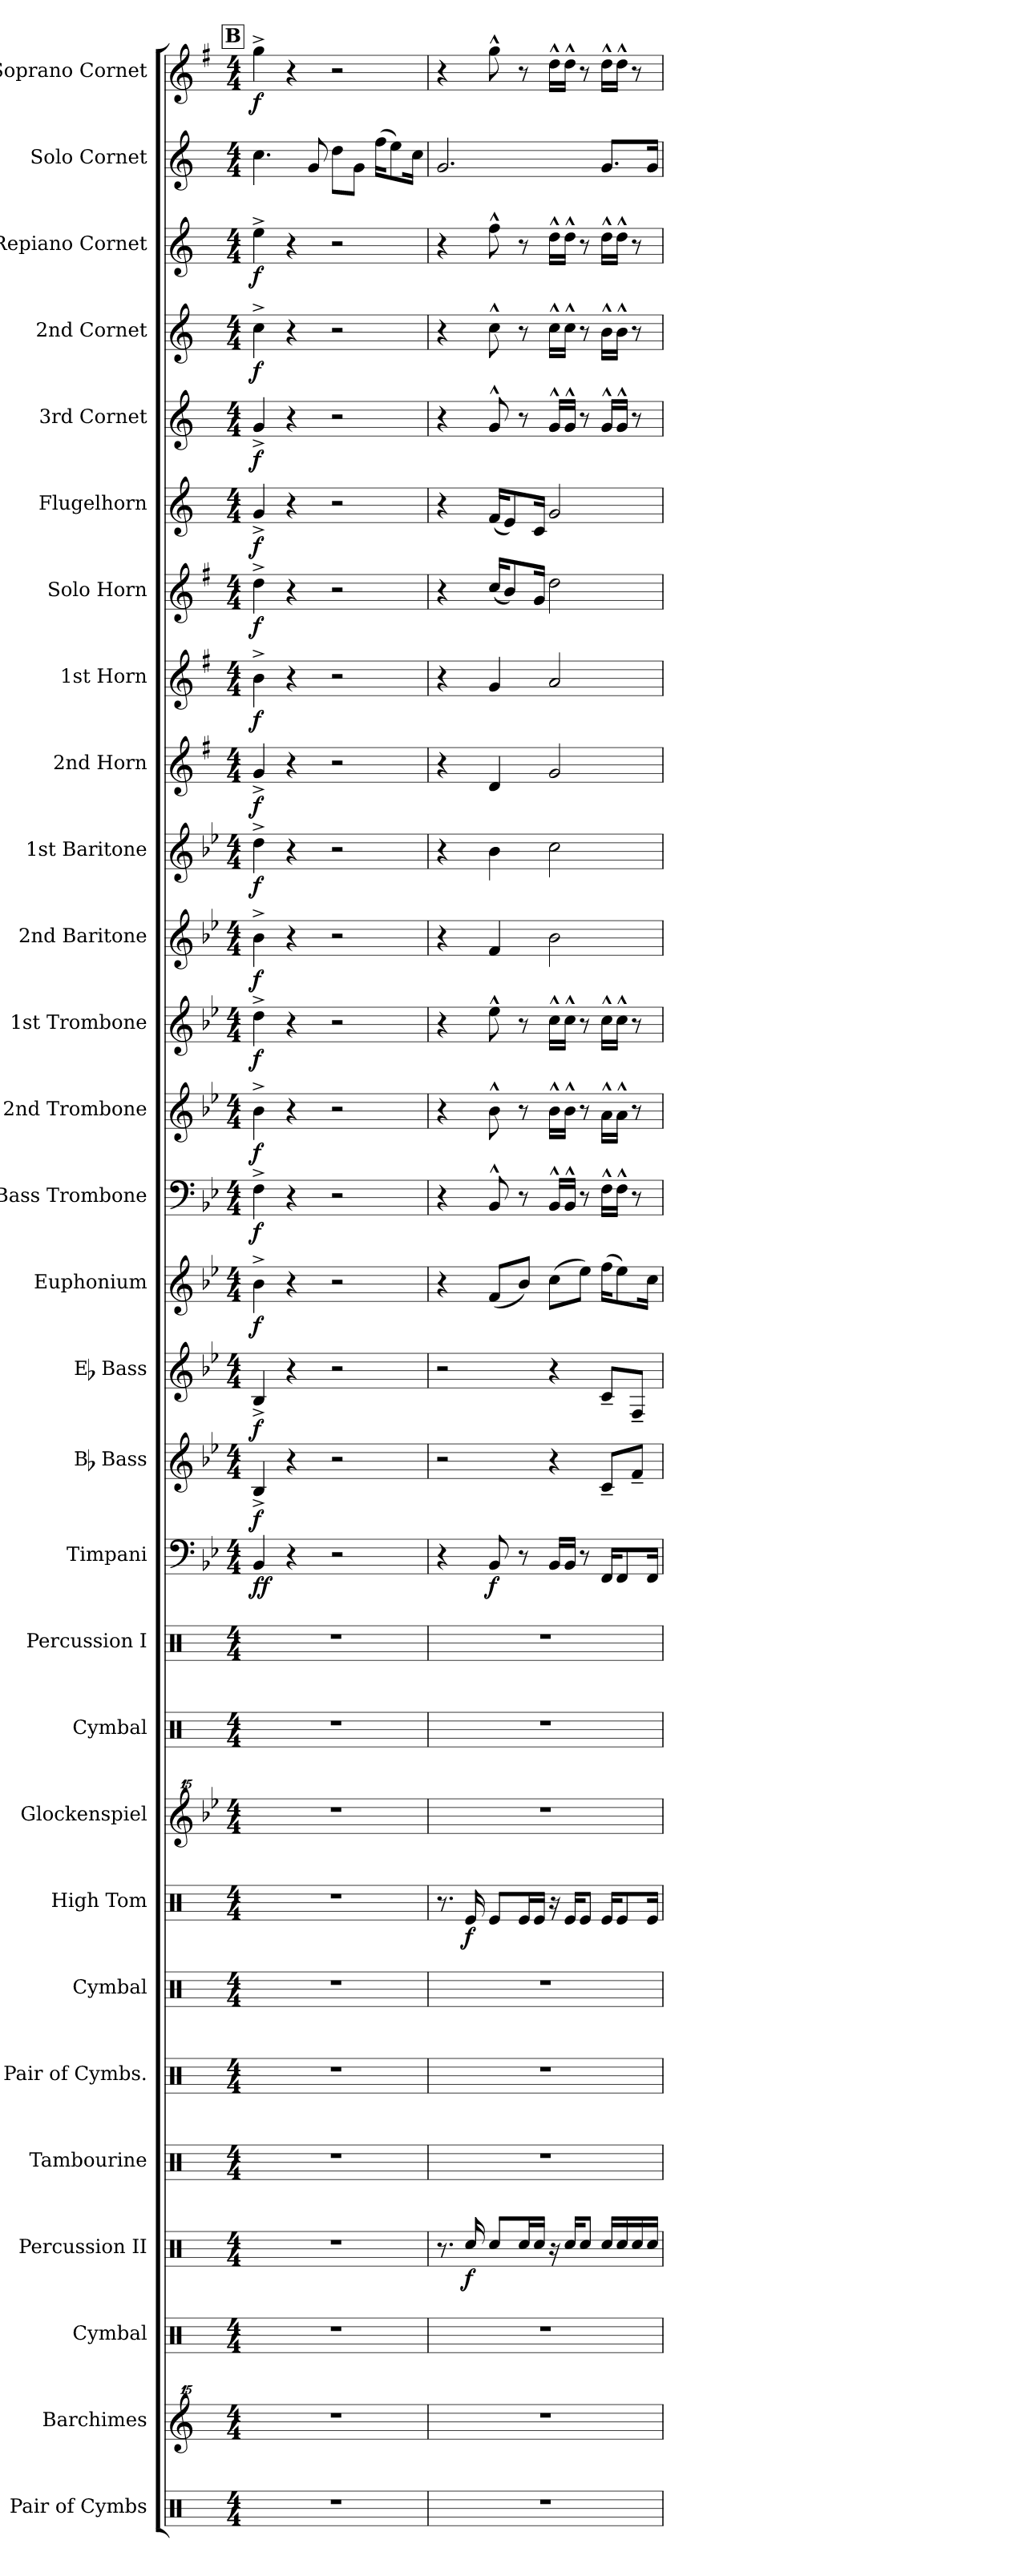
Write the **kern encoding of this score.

**kern	**kern	**kern	**kern	**dynam	**kern	**kern	**kern	**kern	**dynam	**kern	**kern	**kern	**kern	**dynam	**kern	**dynam	**kern	**dynam	**kern	**dynam	**kern	**dynam	**kern	**dynam	**kern	**dynam	**kern	**dynam	**kern	**dynam	**kern	**dynam	**kern	**dynam	**kern	**dynam	**kern	**dynam	**kern	**dynam	**kern	**dynam	**kern	**dynam	**kern	**kern	**dynam
*part29	*part28	*part27	*part26	*part26	*part25	*part24	*part23	*part22	*part22	*part21	*part20	*part19	*part18	*part18	*part17	*part17	*part16	*part16	*part15	*part15	*part14	*part14	*part13	*part13	*part12	*part12	*part11	*part11	*part10	*part10	*part9	*part9	*part8	*part8	*part7	*part7	*part6	*part6	*part5	*part5	*part4	*part4	*part3	*part3	*part2	*part1	*part1
*staff29	*staff28	*staff27	*staff26	*staff26	*staff25	*staff24	*staff23	*staff22	*staff22	*staff21	*staff20	*staff19	*staff18	*staff18	*staff17	*staff17	*staff16	*staff16	*staff15	*staff15	*staff14	*staff14	*staff13	*staff13	*staff12	*staff12	*staff11	*staff11	*staff10	*staff10	*staff9	*staff9	*staff8	*staff8	*staff7	*staff7	*staff6	*staff6	*staff5	*staff5	*staff4	*staff4	*staff3	*staff3	*staff2	*staff1	*staff1
*I"Pair of Cymbs	*I"Barchimes	*I"Cymbal	*I"Percussion II	*	*I"Tambourine	*I"Pair of Cymbs.	*I"Cymbal	*I"High Tom	*	*I"Glockenspiel	*I"Cymbal	*I"Percussion I	*I"Timpani	*	*I"Bb Bass	*	*I"Eb Bass	*	*I"Euphonium	*	*I"Bass Trombone	*	*I"2nd Trombone	*	*I"1st Trombone	*	*I"2nd Baritone	*	*I"1st Baritone	*	*I"2nd Horn	*	*I"1st Horn	*	*I"Solo Horn	*	*I"Flugelhorn	*	*I"3rd Cornet	*	*I"2nd Cornet	*	*I"Repiano Cornet	*	*I"Solo Cornet	*I"Soprano Cornet	*
*I'Pair Cym.	*I'Bachm.	*I'Cym.	*I'Perc. II	*	*I'Tamb.	*I'Pair Cym.	*I'Cym.	*I'H. To.	*	*I'Glk.	*I'Cym.	*I'Perc. I	*I'Timp.	*	*I'Bb Bass	*	*I'Eb Bass	*	*I'Euph.	*	*I'B. Trb.	*	*I'2nd Trb.	*	*I'1st Trb.	*	*I'2nd Bar.	*	*I'1st Bar.	*	*I'2nd Hn.	*	*I'1st Hn.	*	*I'Solo Hn.	*	*I'Flugel.	*	*I'3rd Cnt.	*	*I'2nd Cnt.	*	*I'Rep. Cnt.	*	*I'Solo Cnt.	*I'Sop. Cnt.	*
*clefX	*clefG^^2	*clefX	*clefX	*	*clefX	*clefX	*clefX	*clefX	*	*clefG^^2	*clefX	*clefX	*clefF4	*	*clefG2	*	*clefG2	*	*clefG2	*	*clefF4	*	*clefG2	*	*clefG2	*	*clefG2	*	*clefG2	*	*clefG2	*	*clefG2	*	*clefG2	*	*clefG2	*	*clefG2	*	*clefG2	*	*clefG2	*	*clefG2	*clefG2	*
*	*	*	*	*	*	*	*	*	*	*	*	*	*	*	*ITrd15c26	*	*ITrd12c21	*	*ITrd8c14	*	*	*	*ITrd8c14	*	*ITrd8c14	*	*ITrd8c14	*	*ITrd8c14	*	*ITrd5c9	*	*ITrd5c9	*	*ITrd5c9	*	*ITrd1c2	*	*ITrd1c2	*	*ITrd1c2	*	*ITrd1c2	*	*ITrd1c2	*ITrd-2c-3	*
*k[]	*k[]	*k[]	*k[]	*	*k[]	*k[]	*k[]	*k[]	*	*k[b-e-]	*k[]	*k[]	*k[b-e-]	*	*k[b-e-]	*	*k[b-e-]	*	*k[b-e-]	*	*k[b-e-]	*	*k[b-e-]	*	*k[b-e-]	*	*k[b-e-]	*	*k[b-e-]	*	*k[b-e-]	*	*k[b-e-]	*	*k[b-e-]	*	*k[b-e-]	*	*k[b-e-]	*	*k[b-e-]	*	*k[b-e-]	*	*k[b-e-]	*k[b-e-]	*
*M4/4	*M4/4	*M4/4	*M4/4	*	*M4/4	*M4/4	*M4/4	*M4/4	*	*M4/4	*M4/4	*M4/4	*M4/4	*	*M4/4	*	*M4/4	*	*M4/4	*	*M4/4	*	*M4/4	*	*M4/4	*	*M4/4	*	*M4/4	*	*M4/4	*	*M4/4	*	*M4/4	*	*M4/4	*	*M4/4	*	*M4/4	*	*M4/4	*	*M4/4	*M4/4	*
!!LO:REH:place=s1:a:B:fs=14.2249:t=B
=17	=17	=17	=17	=17	=17	=17	=17	=17	=17	=17	=17	=17	=17	=17	=17	=17	=17	=17	=17	=17	=17	=17	=17	=17	=17	=17	=17	=17	=17	=17	=17	=17	=17	=17	=17	=17	=17	=17	=17	=17	=17	=17	=17	=17	=17	=17	=17
!	!	!	!	!	!	!	!	!	!	!	!	!	!	!LO:DY:b	!	!LO:DY:b	!	!LO:DY:b	!	!LO:DY:b	!	!LO:DY:b	!	!LO:DY:b	!	!LO:DY:b	!	!LO:DY:b	!	!LO:DY:b	!	!LO:DY:b	!	!LO:DY:b	!	!LO:DY:b	!	!LO:DY:b	!	!LO:DY:b	!	!LO:DY:b	!	!LO:DY:b	!	!	!LO:DY:b
1r	1r	1r	1r	.	1r	1r	1r	1r	.	1r	1r	1r	4BB-/	ff	4BBB-^/	f	4BB-^/	f	4B-^\	f	4F^\	f	4B-^\	f	4d^\	f	4B-^\	f	4d^\	f	4B-^/	f	4d^\	f	4f^\	f	4f^/	f	4f^/	f	4b-^\	f	4dd^\	f	4.b-\	4bb-^\	f
.	.	.	.	.	.	.	.	.	.	.	.	.	4r	.	4r	.	4r	.	4r	.	4r	.	4r	.	4r	.	4r	.	4r	.	4r	.	4r	.	4r	.	4r	.	4r	.	4r	.	4r	.	.	4r	.
.	.	.	.	.	.	.	.	.	.	.	.	.	.	.	.	.	.	.	.	.	.	.	.	.	.	.	.	.	.	.	.	.	.	.	.	.	.	.	.	.	.	.	.	.	8f/	.	.
.	.	.	.	.	.	.	.	.	.	.	.	.	2r	.	2r	.	2r	.	2r	.	2r	.	2r	.	2r	.	2r	.	2r	.	2r	.	2r	.	2r	.	2r	.	2r	.	2r	.	2r	.	8cc\L	2r	.
.	.	.	.	.	.	.	.	.	.	.	.	.	.	.	.	.	.	.	.	.	.	.	.	.	.	.	.	.	.	.	.	.	.	.	.	.	.	.	.	.	.	.	.	.	8f\J	.	.
.	.	.	.	.	.	.	.	.	.	.	.	.	.	.	.	.	.	.	.	.	.	.	.	.	.	.	.	.	.	.	.	.	.	.	.	.	.	.	.	.	.	.	.	.	(16ee-\KL	.	.
.	.	.	.	.	.	.	.	.	.	.	.	.	.	.	.	.	.	.	.	.	.	.	.	.	.	.	.	.	.	.	.	.	.	.	.	.	.	.	.	.	.	.	.	.	8dd\)	.	.
.	.	.	.	.	.	.	.	.	.	.	.	.	.	.	.	.	.	.	.	.	.	.	.	.	.	.	.	.	.	.	.	.	.	.	.	.	.	.	.	.	.	.	.	.	16b-\Jk	.	.
!!LO:PB:g=z
=18	=18	=18	=18	=18	=18	=18	=18	=18	=18	=18	=18	=18	=18	=18	=18	=18	=18	=18	=18	=18	=18	=18	=18	=18	=18	=18	=18	=18	=18	=18	=18	=18	=18	=18	=18	=18	=18	=18	=18	=18	=18	=18	=18	=18	=18	=18	=18
1r	1r	1r	8.r	.	1r	1r	1r	8.r	.	1r	1r	1r	4r	.	2r	.	2r	.	4r	.	4r	.	4r	.	4r	.	4r	.	4r	.	4r	.	4r	.	4r	.	4r	.	4r	.	4r	.	4r	.	2.f/	4r	.
!	!	!	!	!LO:DY:b	!	!	!	!	!LO:DY:b	!	!	!	!	!	!	!	!	!	!	!	!	!	!	!	!	!	!	!	!	!	!	!	!	!	!	!	!	!	!	!	!	!	!	!	!	!	!
.	.	.	16Rcc/	f	.	.	.	16Re/	f	.	.	.	.	.	.	.	.	.	.	.	.	.	.	.	.	.	.	.	.	.	.	.	.	.	.	.	.	.	.	.	.	.	.	.	.	.	.
!	!	!	!	!	!	!	!	!	!	!	!	!	!	!LO:DY:b	!	!	!	!	!	!	!	!	!	!	!	!	!	!	!	!	!	!	!	!	!	!	!	!	!	!	!	!	!	!	!	!	!
.	.	.	8Rcc/L	.	.	.	.	8Re/L	.	.	.	.	8BB-/	f	.	.	.	.	(8F/L	.	8BB-^^/	.	8B-^^\	.	8e-^^\	.	4F/	.	4B-\	.	4F/	.	4B-/	.	(16e-/KL	.	(16e-/KL	.	8f^^/	.	8b-^^\	.	8ee-^^\	.	.	8bb-^^\	.
.	.	.	.	.	.	.	.	.	.	.	.	.	.	.	.	.	.	.	.	.	.	.	.	.	.	.	.	.	.	.	.	.	.	.	8d/)	.	8d/)	.	.	.	.	.	.	.	.	.	.
.	.	.	16Rcc/L	.	.	.	.	16Re/L	.	.	.	.	8r	.	.	.	.	.	8B-/J)	.	8r	.	8r	.	8r	.	.	.	.	.	.	.	.	.	.	.	.	.	8r	.	8r	.	8r	.	.	8r	.
.	.	.	16Rcc/JJ	.	.	.	.	16Re/JJ	.	.	.	.	.	.	.	.	.	.	.	.	.	.	.	.	.	.	.	.	.	.	.	.	.	.	16B-/Jk	.	16B-/Jk	.	.	.	.	.	.	.	.	.	.
.	.	.	16r	.	.	.	.	16r	.	.	.	.	16BB-/LL	.	4r	.	4r	.	(8c\L	.	16BB-^^/LL	.	16B-^^\LL	.	16c^^\LL	.	2B-\	.	2c\	.	2B-/	.	2c/	.	2f\	.	2f/	.	16f^^/LL	.	16b-^^\LL	.	16cc^^\LL	.	.	16ff^^\LL	.
.	.	.	16Rcc/KL	.	.	.	.	16Re/KL	.	.	.	.	16BB-/JJ	.	.	.	.	.	.	.	16BB-^^/JJ	.	16B-^^\JJ	.	16c^^\JJ	.	.	.	.	.	.	.	.	.	.	.	.	.	16f^^/JJ	.	16b-^^\JJ	.	16cc^^\JJ	.	.	16ff^^\JJ	.
.	.	.	8Rcc/J	.	.	.	.	8Re/J	.	.	.	.	8r	.	.	.	.	.	8e-\J)	.	8r	.	8r	.	8r	.	.	.	.	.	.	.	.	.	.	.	.	.	8r	.	8r	.	8r	.	.	8r	.
.	.	.	16Rcc/LL	.	.	.	.	16Re/KL	.	.	.	.	16FF/KL	.	8CC~/L	.	8C~/L	.	(16f\KL	.	16F^^\LL	.	16A^^\LL	.	16c^^\LL	.	.	.	.	.	.	.	.	.	.	.	.	.	16f^^/LL	.	16a^^\LL	.	16cc^^\LL	.	8.f/L	16ff^^\LL	.
.	.	.	16Rcc/	.	.	.	.	8Re/	.	.	.	.	8FF/	.	.	.	.	.	8e-\)	.	16F^^\JJ	.	16A^^\JJ	.	16c^^\JJ	.	.	.	.	.	.	.	.	.	.	.	.	.	16f^^/JJ	.	16a^^\JJ	.	16cc^^\JJ	.	.	16ff^^\JJ	.
.	.	.	16Rcc/	.	.	.	.	.	.	.	.	.	.	.	8FF~/J	.	8FF~/J	.	.	.	8r	.	8r	.	8r	.	.	.	.	.	.	.	.	.	.	.	.	.	8r	.	8r	.	8r	.	.	8r	.
.	.	.	16Rcc/JJ	.	.	.	.	16Re/Jk	.	.	.	.	16FF/Jk	.	.	.	.	.	16c\Jk	.	.	.	.	.	.	.	.	.	.	.	.	.	.	.	.	.	.	.	.	.	.	.	.	.	16f/Jk	.	.
=	=	=	=	=	=	=	=	=	=	=	=	=	=	=	=	=	=	=	=	=	=	=	=	=	=	=	=	=	=	=	=	=	=	=	=	=	=	=	=	=	=	=	=	=	=	=	=
*-	*-	*-	*-	*-	*-	*-	*-	*-	*-	*-	*-	*-	*-	*-	*-	*-	*-	*-	*-	*-	*-	*-	*-	*-	*-	*-	*-	*-	*-	*-	*-	*-	*-	*-	*-	*-	*-	*-	*-	*-	*-	*-	*-	*-	*-	*-	*-
